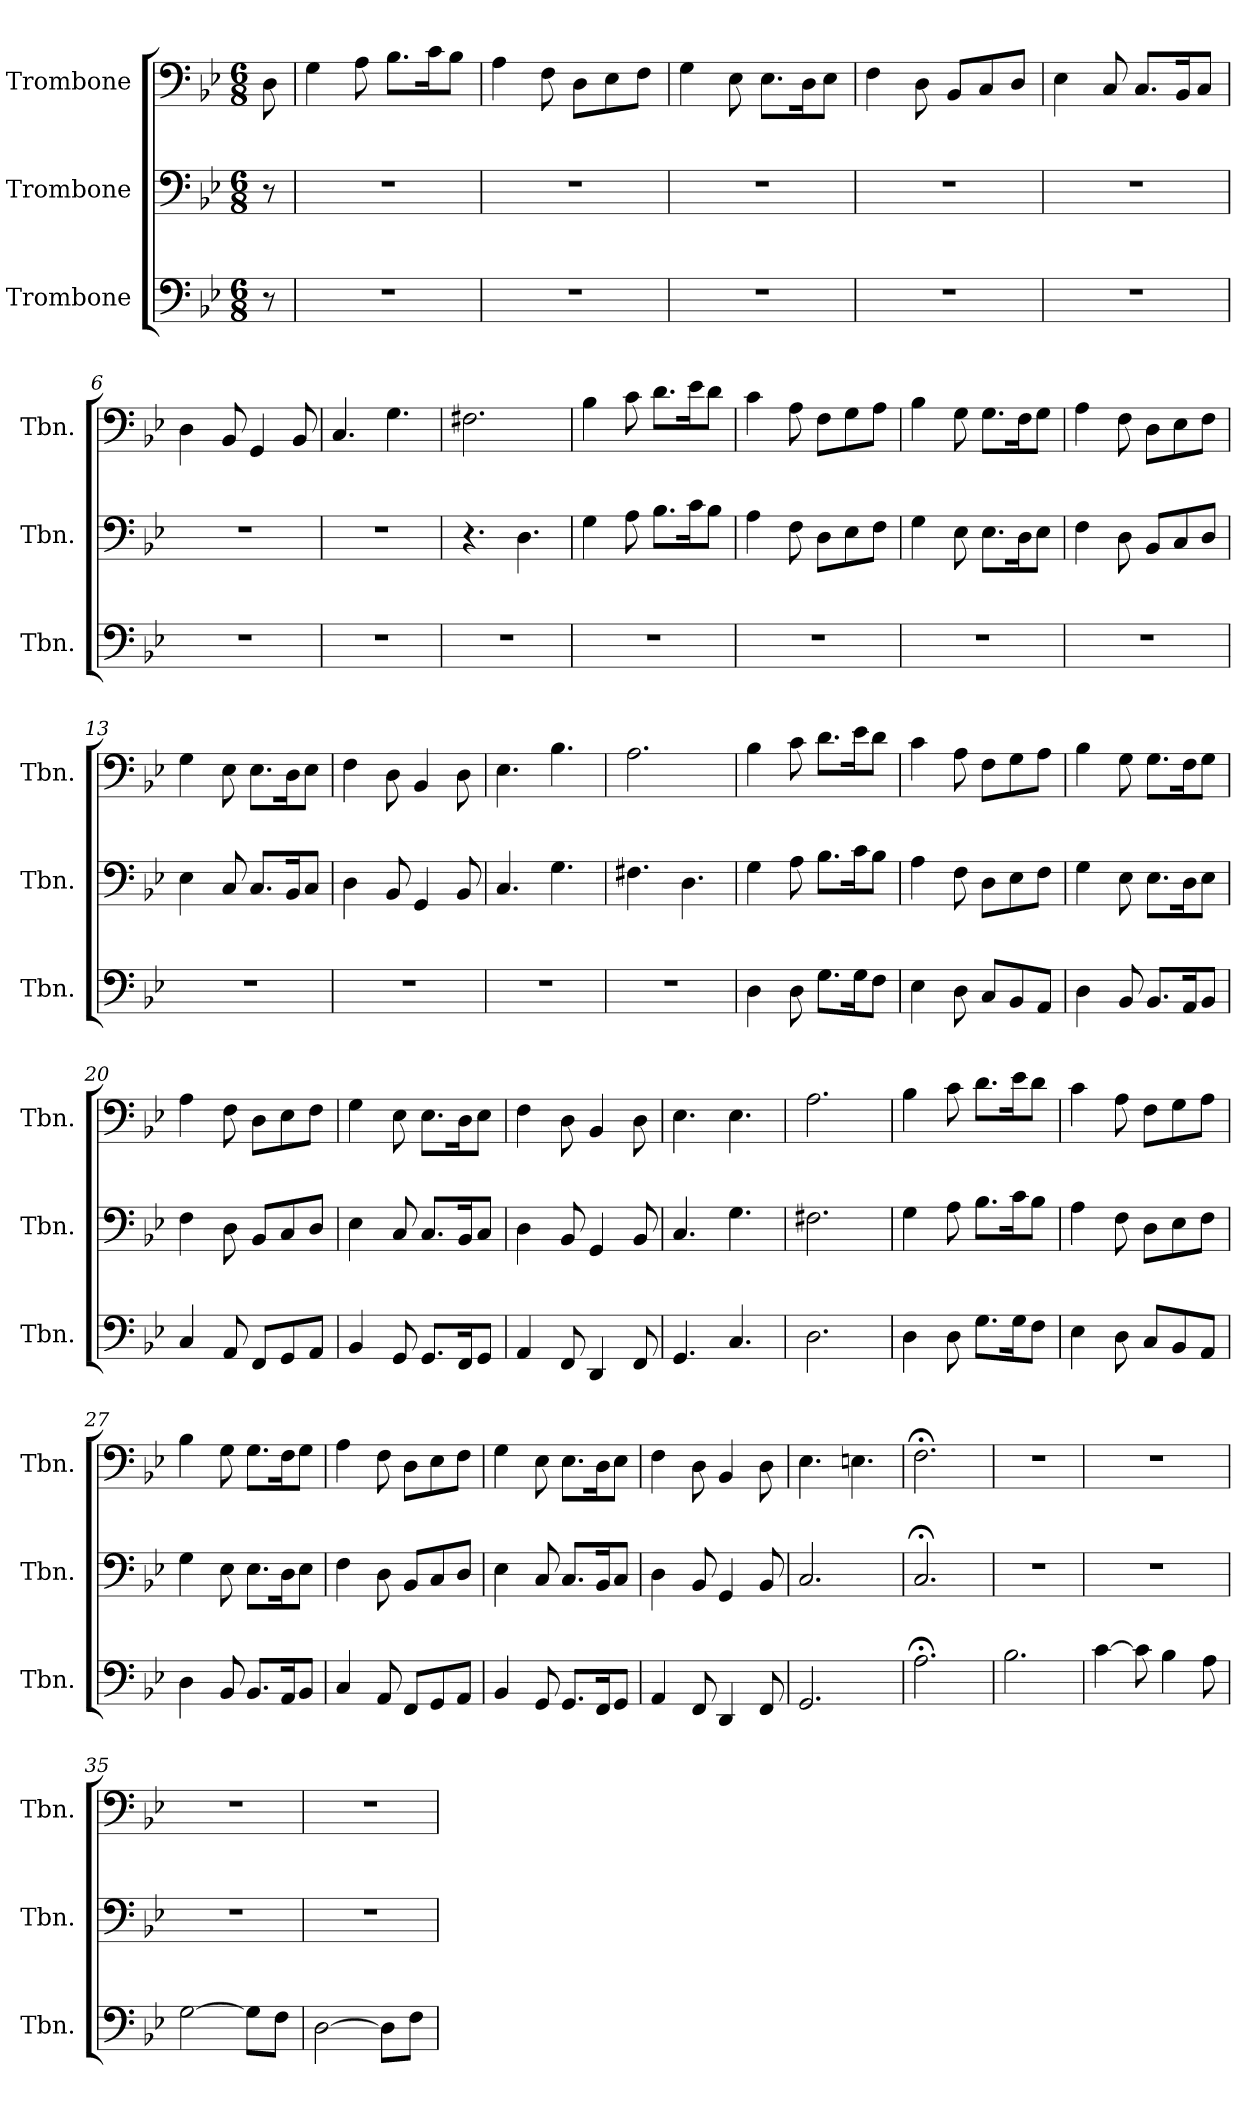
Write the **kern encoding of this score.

**kern	**kern	**kern
*part3	*part2	*part1
*staff3	*staff2	*staff1
*I"Trombone	*I"Trombone	*I"Trombone
*I'Tbn.	*I'Tbn.	*I'Tbn.
*clefF4	*clefF4	*clefF4
*k[b-e-]	*k[b-e-]	*k[b-e-]
*M6/8	*M6/8	*M6/8
*MM68	*MM68	*MM68
=	=	=
8r	8r	8D\
=1	=1	=1
2.r	2.r	4G\
.	.	8A\
.	.	8.B-\L
.	.	16c\K
.	.	8B-\J
=2	=2	=2
2.r	2.r	4A\
.	.	8F\
.	.	8D\L
.	.	8E-\
.	.	8F\J
=3	=3	=3
2.r	2.r	4G\
.	.	8E-\
.	.	8.E-\L
.	.	16D\K
.	.	8E-\J
=4	=4	=4
2.r	2.r	4F\
.	.	8D\
.	.	8BB-/L
.	.	8C/
.	.	8D/J
=5	=5	=5
2.r	2.r	4E-\
.	.	8C/
.	.	8.C/L
.	.	16BB-/K
.	.	8C/J
=6	=6	=6
2.r	2.r	4D\
.	.	8BB-/
.	.	4GG/
.	.	8BB-/
!!LO:LB:g=z
=7	=7	=7
2.r	2.r	4.C/
.	.	4.G\
=8	=8	=8
2.r	4.r	2.F#X\
.	4.D\	.
=9	=9	=9
2.r	4G\	4B-\
.	8A\	8c\
.	8.B-\L	8.d\L
.	16c\K	16e-\K
.	8B-\J	8d\J
=10	=10	=10
2.r	4A\	4c\
.	8F\	8A\
.	8D\L	8F\L
.	8E-\	8G\
.	8F\J	8A\J
=11	=11	=11
2.r	4G\	4B-\
.	8E-\	8G\
.	8.E-\L	8.G\L
.	16D\K	16F\K
.	8E-\J	8G\J
=12	=12	=12
2.r	4F\	4A\
.	8D\	8F\
.	8BB-/L	8D\L
.	8C/	8E-\
.	8D/J	8F\J
=13	=13	=13
2.r	4E-\	4G\
.	8C/	8E-\
.	8.C/L	8.E-\L
.	16BB-/K	16D\K
.	8C/J	8E-\J
!!LO:LB:g=z
=14	=14	=14
2.r	4D\	4F\
.	8BB-/	8D\
.	4GG/	4BB-/
.	8BB-/	8D\
=15	=15	=15
2.r	4.C/	4.E-\
.	4.G\	4.B-\
=16	=16	=16
2.r	4.F#X\	2.A\
.	4.D\	.
=17	=17	=17
4D\	4G\	4B-\
8D\	8A\	8c\
8.G\L	8.B-\L	8.d\L
16G\K	16c\K	16e-\K
8F\J	8B-\J	8d\J
=18	=18	=18
4E-\	4A\	4c\
8D\	8F\	8A\
8C/L	8D\L	8F\L
8BB-/	8E-\	8G\
8AA/J	8F\J	8A\J
=19	=19	=19
4D\	4G\	4B-\
8BB-/	8E-\	8G\
8.BB-/L	8.E-\L	8.G\L
16AA/K	16D\K	16F\K
8BB-/J	8E-\J	8G\J
=20	=20	=20
4C/	4F\	4A\
8AA/	8D\	8F\
8FF/L	8BB-/L	8D\L
8GG/	8C/	8E-\
8AA/J	8D/J	8F\J
!!LO:PB:g=z
=21	=21	=21
4BB-/	4E-\	4G\
8GG/	8C/	8E-\
8.GG/L	8.C/L	8.E-\L
16FF/K	16BB-/K	16D\K
8GG/J	8C/J	8E-\J
=22	=22	=22
4AA/	4D\	4F\
8FF/	8BB-/	8D\
4DD/	4GG/	4BB-/
8FF/	8BB-/	8D\
=23	=23	=23
4.GG/	4.C/	4.E-\
4.C/	4.G\	4.E-\
=24	=24	=24
2.D\	2.F#X\	2.A\
=25	=25	=25
4D\	4G\	4B-\
8D\	8A\	8c\
8.G\L	8.B-\L	8.d\L
16G\K	16c\K	16e-\K
8F\J	8B-\J	8d\J
=26	=26	=26
4E-\	4A\	4c\
8D\	8F\	8A\
8C/L	8D\L	8F\L
8BB-/	8E-\	8G\
8AA/J	8F\J	8A\J
=27	=27	=27
4D\	4G\	4B-\
8BB-/	8E-\	8G\
8.BB-/L	8.E-\L	8.G\L
16AA/K	16D\K	16F\K
8BB-/J	8E-\J	8G\J
!!LO:LB:g=z
=28	=28	=28
4C/	4F\	4A\
8AA/	8D\	8F\
8FF/L	8BB-/L	8D\L
8GG/	8C/	8E-\
8AA/J	8D/J	8F\J
=29	=29	=29
4BB-/	4E-\	4G\
8GG/	8C/	8E-\
8.GG/L	8.C/L	8.E-\L
16FF/K	16BB-/K	16D\K
8GG/J	8C/J	8E-\J
=30	=30	=30
4AA/	4D\	4F\
8FF/	8BB-/	8D\
4DD/	4GG/	4BB-/
8FF/	8BB-/	8D\
=31	=31	=31
2.GG/	2.C/	4.E-\
.	.	4.En\
=32	=32	=32
2.A;<\	2.C;</	2.F;<\
=33	=33	=33
2.B-\	2.r	2.r
=34	=34	=34
[4c\	2.r	2.r
8c\]	.	.
4B-\	.	.
8A\	.	.
=35	=35	=35
[2G\	2.r	2.r
8G\L]	.	.
8F\J	.	.
=36	=36	=36
[2D\	2.r	2.r
8D\L]	.	.
8F\J	.	.
=	=	=
*-	*-	*-
